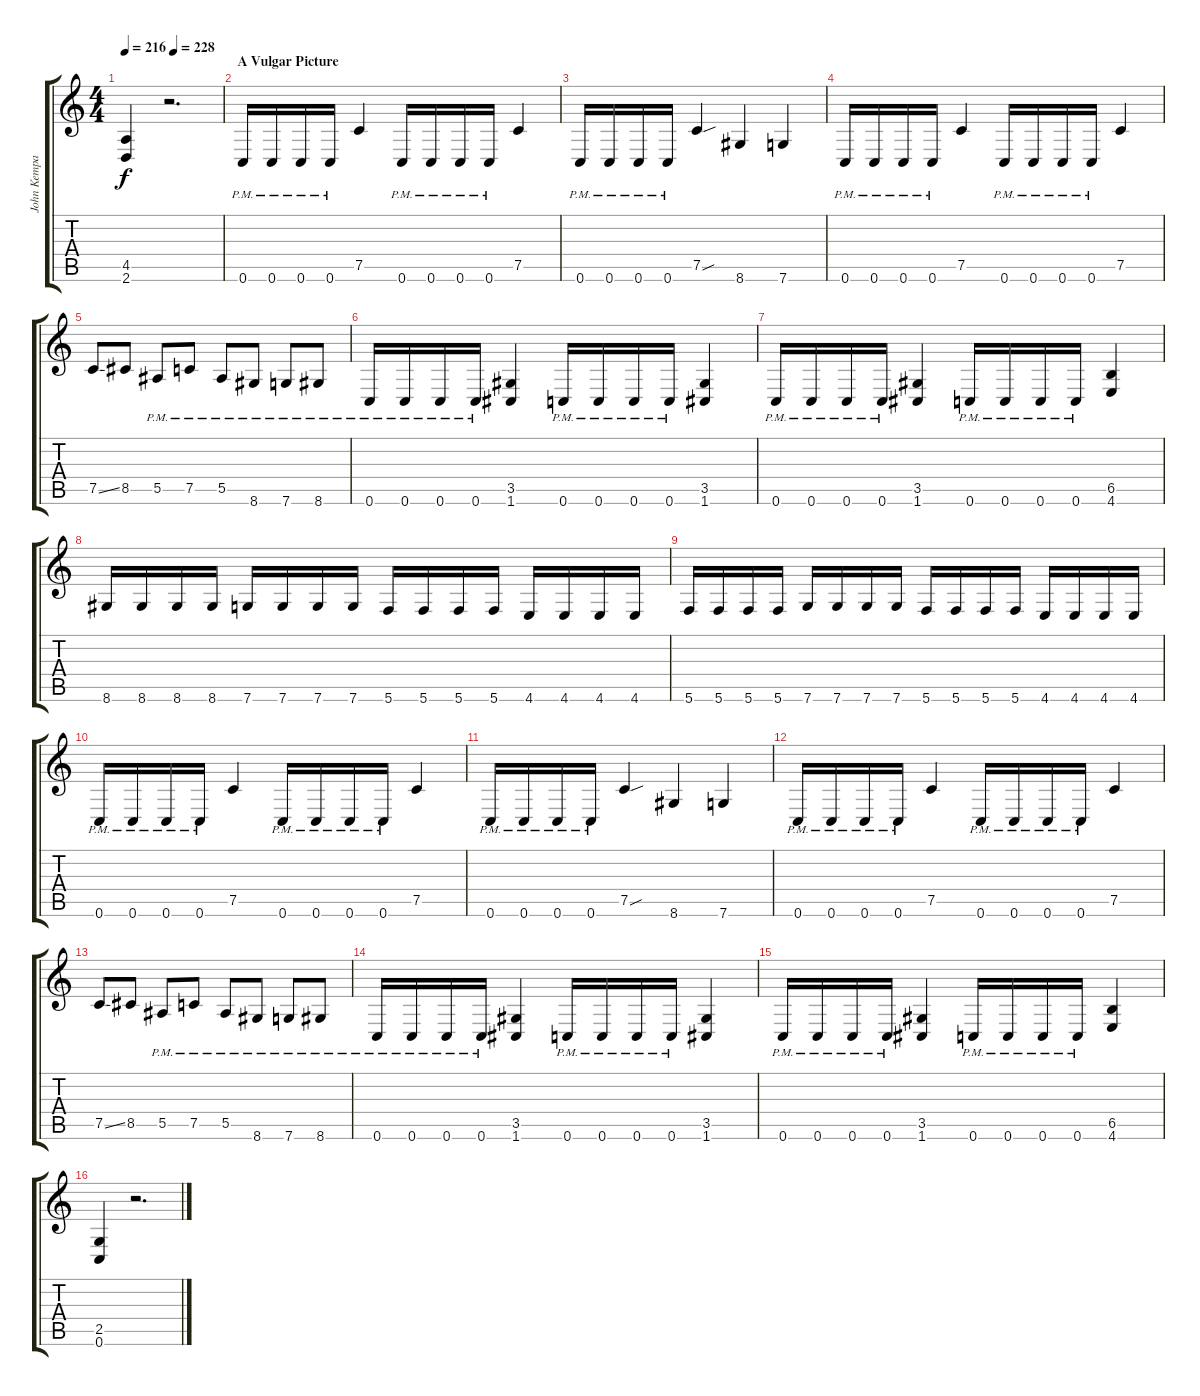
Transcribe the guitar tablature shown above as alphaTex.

\track ("John Kempainen (Rhythm Guitar)" "John Kempa") {instrument distortionguitar}
\staff {score tabs}
\tuning (C4 G3 Eb3 Bb2 F2 C2) {hide}
\ts (4 4)
\tempo 216
\tempo (228 0.5)
\clef g2
\ks c
(4.5 2.6).4{dy f} r.2{d} |
\section ("" "A Vulgar Picture")
0.6{pm}.16{volume 16 balance 16} 0.6{pm}.16 0.6{pm}.16 0.6{pm}.16 7.5.4 0.6{pm}.16 0.6{pm}.16 0.6{pm}.16 0.6{pm}.16 7.5.4 |
0.6{pm}.16 0.6{pm}.16 0.6{pm}.16 0.6{pm}.16 7.5{sou}.4 8.6.4 7.6.4 |
0.6{pm}.16 0.6{pm}.16 0.6{pm}.16 0.6{pm}.16 7.5.4 0.6{pm}.16 0.6{pm}.16 0.6{pm}.16 0.6{pm}.16 7.5.4 |
7.5{ss}.8 8.5.8 5.5{pm}.8 7.5{pm}.8 5.5{pm}.8 8.6{pm}.8 7.6{pm}.8 8.6{pm}.8 |
0.6{pm}.16 0.6{pm}.16 0.6{pm}.16 0.6{pm}.16 (3.5 1.6).4 0.6{pm}.16 0.6{pm}.16 0.6{pm}.16 0.6{pm}.16 (3.5 1.6).4 |
0.6{pm}.16 0.6{pm}.16 0.6{pm}.16 0.6{pm}.16 (3.5 1.6).4 0.6{pm}.16 0.6{pm}.16 0.6{pm}.16 0.6{pm}.16 (6.5 4.6).4 |
8.6.16 8.6.16 8.6.16 8.6.16 7.6.16 7.6.16 7.6.16 7.6.16 5.6.16 5.6.16 5.6.16 5.6.16 4.6.16 4.6.16 4.6.16 4.6.16 |
5.6.16 5.6.16 5.6.16 5.6.16 7.6.16 7.6.16 7.6.16 7.6.16 5.6.16 5.6.16 5.6.16 5.6.16 4.6.16 4.6.16 4.6.16 4.6.16 |
0.6{pm}.16 0.6{pm}.16 0.6{pm}.16 0.6{pm}.16 7.5.4 0.6{pm}.16 0.6{pm}.16 0.6{pm}.16 0.6{pm}.16 7.5.4 |
0.6{pm}.16 0.6{pm}.16 0.6{pm}.16 0.6{pm}.16 7.5{sou}.4 8.6.4 7.6.4 |
0.6{pm}.16 0.6{pm}.16 0.6{pm}.16 0.6{pm}.16 7.5.4 0.6{pm}.16 0.6{pm}.16 0.6{pm}.16 0.6{pm}.16 7.5.4 |
7.5{ss}.8 8.5.8 5.5{pm}.8 7.5{pm}.8 5.5{pm}.8 8.6{pm}.8 7.6{pm}.8 8.6{pm}.8 |
0.6{pm}.16 0.6{pm}.16 0.6{pm}.16 0.6{pm}.16 (3.5 1.6).4 0.6{pm}.16 0.6{pm}.16 0.6{pm}.16 0.6{pm}.16 (3.5 1.6).4 |
0.6{pm}.16 0.6{pm}.16 0.6{pm}.16 0.6{pm}.16 (3.5 1.6).4 0.6{pm}.16 0.6{pm}.16 0.6{pm}.16 0.6{pm}.16 (6.5 4.6).4 |
(2.5 0.6).4 r.2{d}
